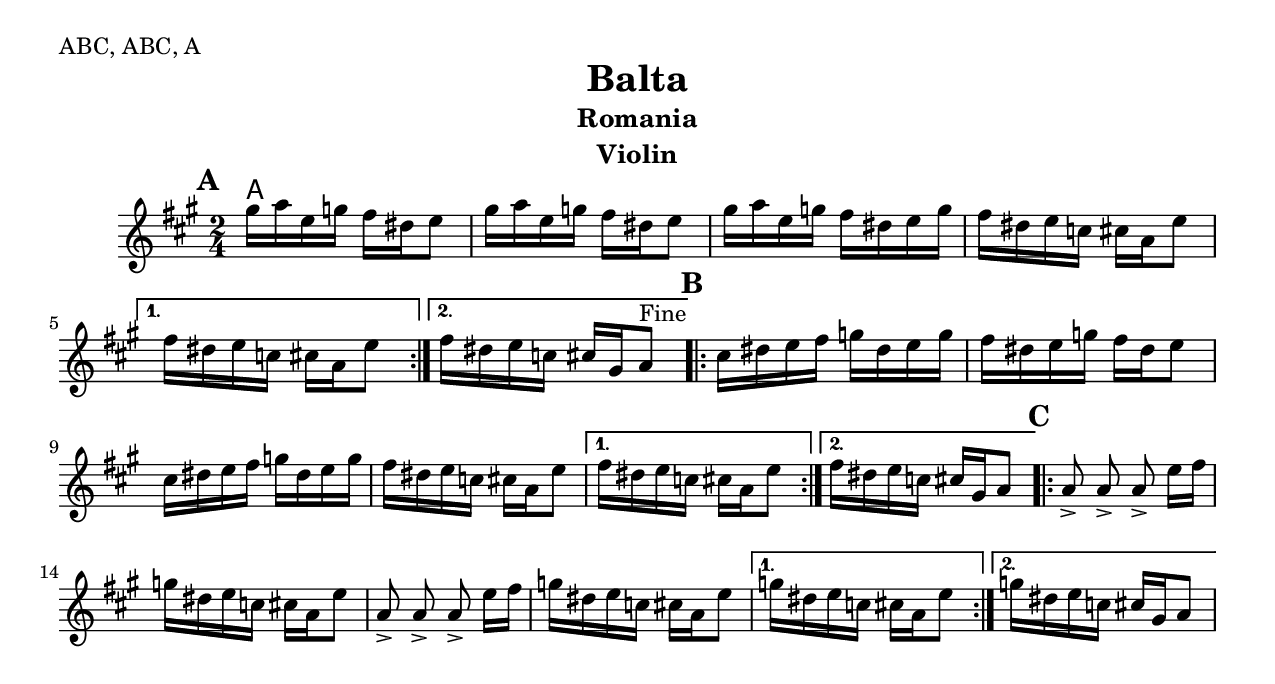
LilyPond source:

\version "2.18.0"
\include "english.ly"
%\pointAndClickOff
\paper{
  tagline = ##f
  print-all-headers = ##t
  #(set-paper-size "letter")
}
date = #(strftime "%d-%m-%Y" (localtime (current-time)))

%\markup{ \italic{ " Updated " \date  }  }
\markup{ ABC, ABC, A }

%#################################### Melody ########################
melody = \relative c'''{
  \clef treble
  \key a \major
  \time 2/4
  \set Score.markFormatter = #format-mark-box-alphabet
  
  %\partial 16*3 a16 d f   %lead in notes

  \repeat volta 2{
    \mark \default
    gs16 a e g fs ds e8|
    gs16 a e g fs ds e8|
    gs16 a e g fs ds e g|
    fs16 ds e c cs a e'8|


  }
  \alternative {
    {fs16 ds e c cs a e'8| }
    {fs16 ds e c cs  gs a8^Fine|}
  }

  \repeat volta 2{
    \mark \default
    cs16 ds e fs g ds e g
    fs16 ds e g fs ds e8|
    cs16 ds e fs g ds e g
    fs16 ds e c cs a e'8|


  }
  \alternative {
    {fs16 ds e c cs a e'8| }
    {  fs16 ds e c cs gs a8|}

  }
  \repeat volta 2{
    % \break
    \mark \default
    \autoBeamOff a->a-> a-> \autoBeamOn e'16 fs|
    g16 ds e c cs a e'8|
    \autoBeamOff  a,8-> a-> a-> \autoBeamOn e'16 fs|
    g16 ds e c cs a e'8|

  }
  \alternative{
    {g16 ds e c cs a e'8|}
    {g16 ds e c cs gs a8|}
  }

}
%################################# Lyrics #####################
%\addlyrics{  }
%################################# Chords #######################
harmonies = \chordmode {
  a2
}

\score {
  <<
    \new ChordNames {
      \set chordChanges = ##f
      \harmonies
    }
    \new Staff
    \melody
  >>
  \header{
    title= "Balta"
    subtitle="Romania"
    composer= ""
    instrument = "Violin"
    arranger= ""
  }
  \midi{\tempo 4 = 120}
  \layout{indent = 1.0\cm}
}
%{
% more verses:
\markup{}
\markup {
  \fill-line {
    \hspace #0.1 % distance from left margin
    \column {
      \line { "1."
        \column {
          ""
        }
      }
      \hspace #0.2 % vertical distance between verses
      \line { "2."
        \column {
         ""
        }
      }
    }
    \hspace #0.1  % horiz. distance between columns
    \column {
      \line { "3."
        \column {
          ""
        }
      }
      \hspace #0.2 % distance between verses
      \line { "4."
        \column {
         ""
        }
      }
    }
    \hspace #0.1 % distance to right margin
  }
}

%}
